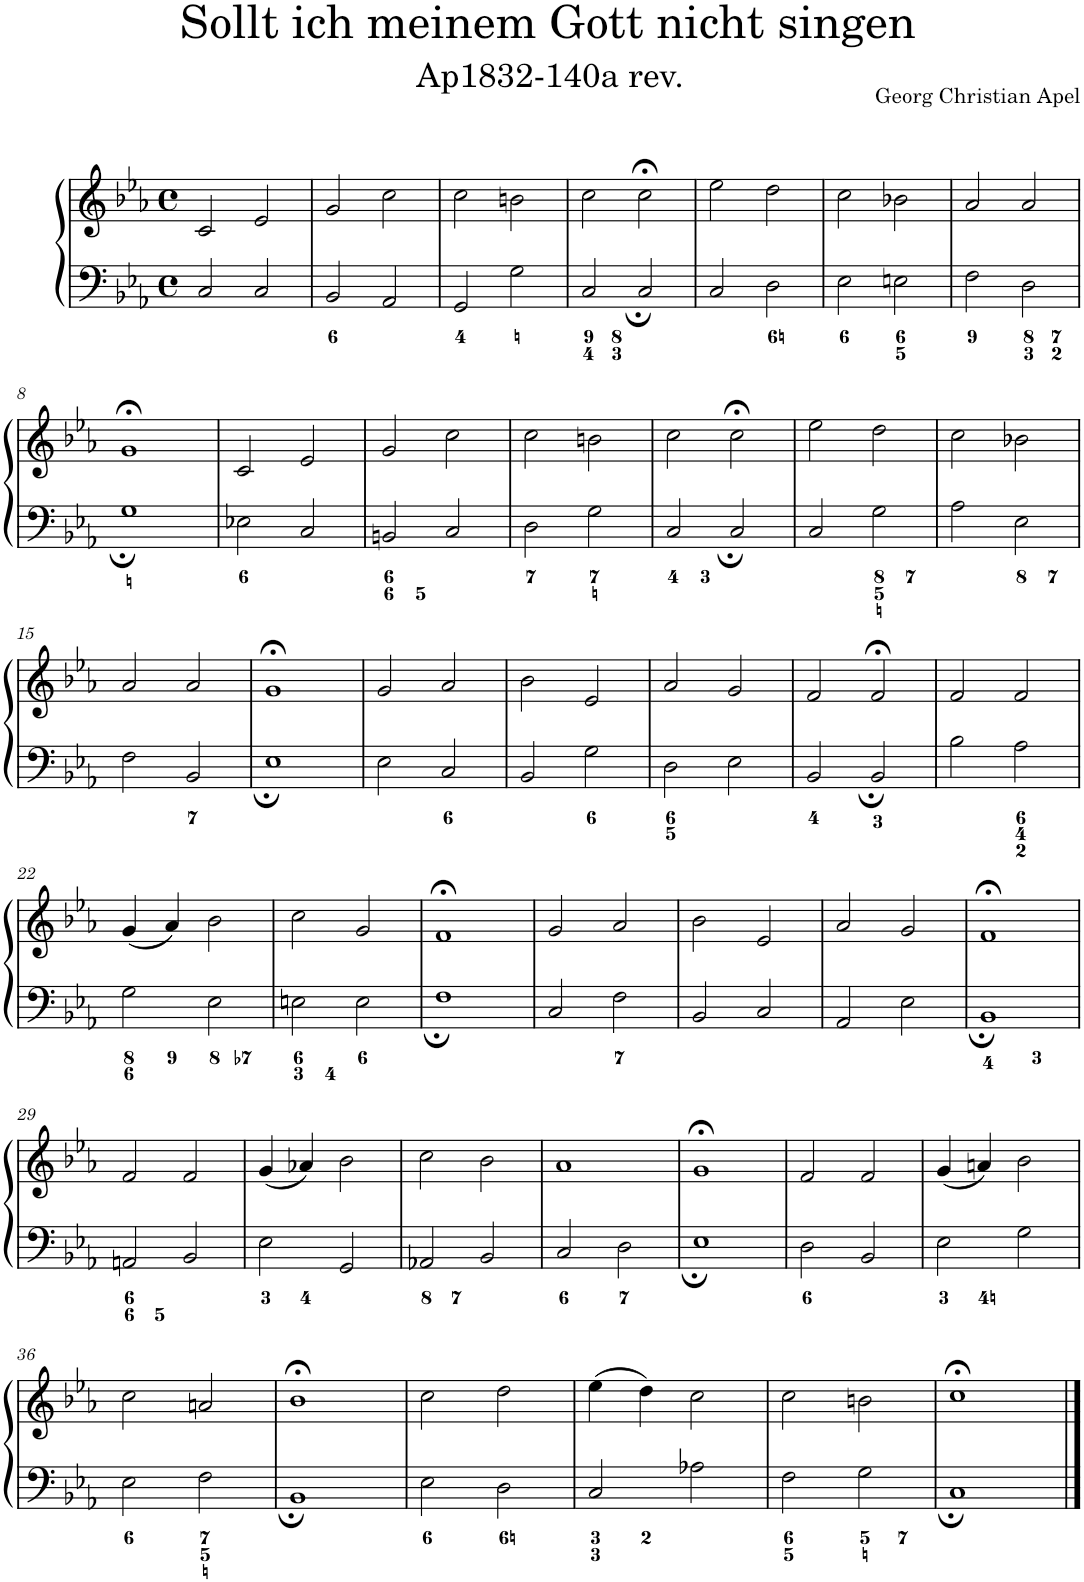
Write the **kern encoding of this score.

**kern	**kern
*part1	*part1
*staff2	*staff1
*I"Piano	*
*I'Pno.	*
*clefF4	*clefG2
*k[b-e-a-]	*k[b-e-a-]
*M4/4	*M4/4
*met(c)	*met(c)
=1	=1
2C/	2c/
2C/	2e-/
=2	=2
2BB-/	2g/
2AA-/	2cc\
=3	=3
2GG/	2cc\
2G\	2bn\
=4	=4
2C/	2cc\
2C/	2cc;<\
=5	=5
2C/	2ee-\
2D\	2dd\
=6	=6
2E-\	2cc\
2En\	2b-X\
=7	=7
2F\	2a-/
2D\	2a-/
!!LO:LB:g=z
=8	=8
1G	1g;<
=9	=9
2E-X\	2c/
2C/	2e-/
=10	=10
2BBn/	2g/
2C/	2cc\
=11	=11
2D\	2cc\
2G\	2bn\
=12	=12
2C/	2cc\
2C/	2cc;<\
=13	=13
2C/	2ee-\
2G\	2dd\
=14	=14
2A-\	2cc\
2E-\	2b-X\
!!LO:LB:g=z
=15	=15
2F\	2a-/
2BB-/	2a-/
=16	=16
1E-	1g;<
=17	=17
2E-\	2g/
2C/	2a-/
=18	=18
2BB-/	2b-\
2G\	2e-/
=19	=19
2D\	2a-/
2E-\	2g/
=20	=20
2BB-/	2f/
2BB-/	2f;</
=21	=21
2B-\	2f/
2A-\	2f/
!!LO:LB:g=z
=22	=22
2G\	(4g/
.	4a-/)
2E-\	2b-\
=23	=23
2En\	2cc\
2E\	2g/
=24	=24
1F	1f;<
=25	=25
2C/	2g/
2F\	2a-/
=26	=26
2BB-/	2b-\
2C/	2e-/
=27	=27
2AA-/	2a-/
2E-\	2g/
=28	=28
1BB-	1f;<
!!LO:LB:g=z
=29	=29
2AAn/	2f/
2BB-/	2f/
=30	=30
2E-\	(4g/
.	4a-X/)
2GG/	2b-\
=31	=31
2AA-X/	2cc\
2BB-/	2b-\
=32	=32
2C/	1a-
2D\	.
=33	=33
1E-	1g;<
=34	=34
2D\	2f/
2BB-/	2f/
=35	=35
2E-\	(4g/
.	4an/)
2G\	2b-\
!!LO:LB:g=z
=36	=36
2E-\	2cc\
2F\	2an/
=37	=37
1BB-	1b-;<
=38	=38
2E-\	2cc\
2D\	2dd\
=39	=39
2C/	(4ee-\
.	4dd\)
2A-X\	2cc\
=40	=40
2F\	2cc\
2G\	2bn\
=41	=41
1C	1cc;<
==	==
*-	*-
